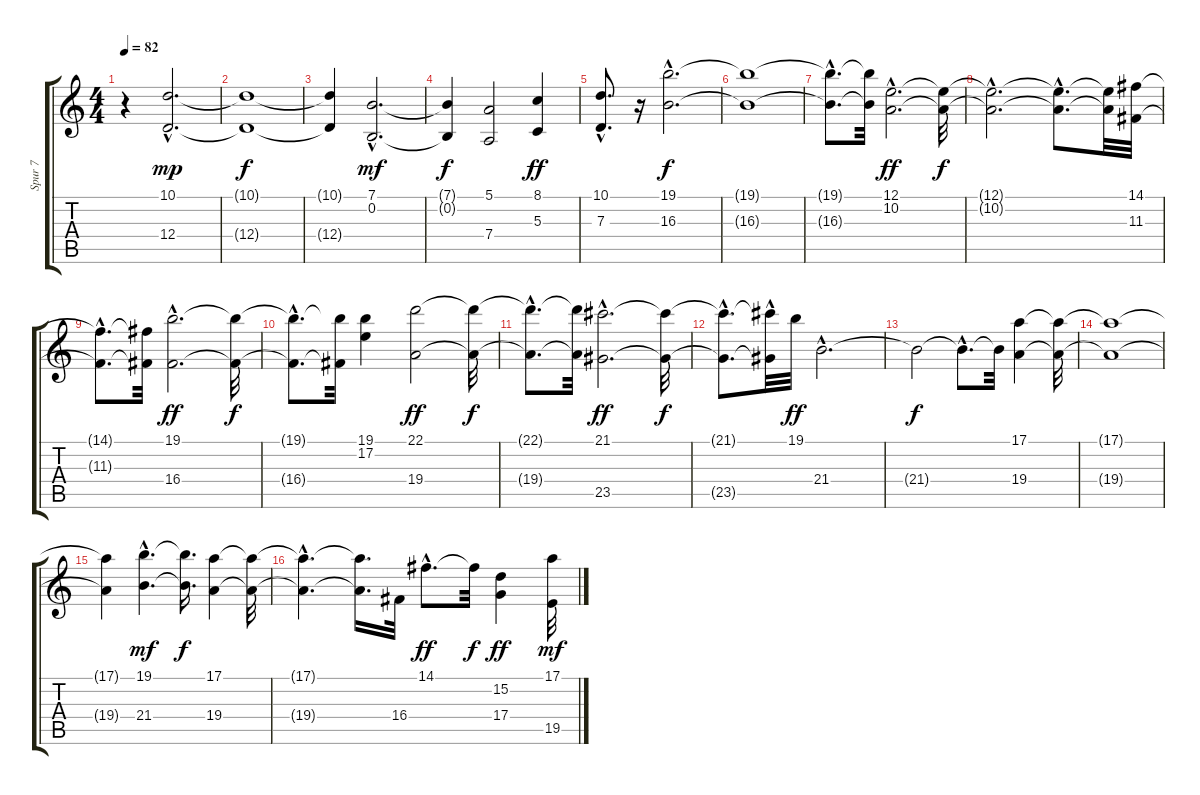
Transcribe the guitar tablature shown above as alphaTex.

\track ("Spur 7" "Spur 7") {instrument stringensemble1}
\staff {score tabs}
\tuning (E4 B3 G3 D3 A2 E2) {hide}
\ts (4 4)
\tempo 82
\clef g2
\ks c
r.4{dy f} (10.1{hac} 12.4{hac}).2{d dy mp} |
(10.1{t} 12.4{t}).1{dy f} |
(10.1{t} 12.4{t}).4 (7.1{hac} 0.2{hac}).2{d dy mf} |
(7.1{t} 0.2{t}).4{dy f} (5.1 7.4).2 (8.1 5.3).4{dy ff} |
(10.1{hac} 7.3{hac}).8{d} r.16 (19.1{hac} 16.3{hac}).2{d dy f} |
(19.1{t} 16.3{t}).1 |
(19.1{hac t} 16.3{hac t}).8{d} (19.1{t} 16.3{t}).32 (12.1{hac} 10.2{hac}).2{d dy ff} (12.1{t} 10.2{t}).32{dy f} |
(12.1{hac t} 10.2{hac t}).2{d} (12.1{hac t} 10.2{hac t}).8{d} (12.1{t} 10.2{t}).32 (14.1 11.3).32 |
(14.1{hac t} 11.3{hac t}).8{d} (14.1{t} 11.3{t}).32 (19.1{hac} 16.4{hac}).2{d dy ff} (19.1{t} 16.4{t}).32{dy f} |
(19.1{hac t} 16.4{hac t}).8{d} (19.1{t} 16.4{t}).32 (19.1 17.2).4 (22.1 19.4).2{dy ff} (22.1{t} 19.4{t}).32{dy f} |
(22.1{hac t} 19.4{hac t}).8{d} (22.1{t} 19.4{t}).32 (21.1{hac} 23.5{hac}).2{d dy ff} (21.1{t} 23.5{t}).32{dy f} |
(21.1{hac t} 23.5{hac t}).8{d} (21.1{hac t} 23.5{t}).32 19.1.32{dy ff} 21.4{hac}.2{d} |
21.4{t}.2{dy f} 21.4{hac t}.8{d} 21.4{t}.32 (17.1 19.4).4 (17.1{t} 19.4{t}).32 |
(17.1{t} 19.4{t}).1 |
(17.1{t} 19.4{t}).4 (19.1{hac} 21.4{hac}).4{d dy mf} (19.1{t} 21.4{t}).16{d dy f} (17.1 19.4).4 (17.1{t} 19.4{t}).32 |
(17.1{hac t} 19.4{hac t}).4{d} (17.1{t} 19.4{t}).16{d} 16.4.32 14.1{hac}.8{d dy ff} 14.1{t}.32{dy f} (15.2 17.4).4{dy ff} (17.1 19.5).32{dy mf}
